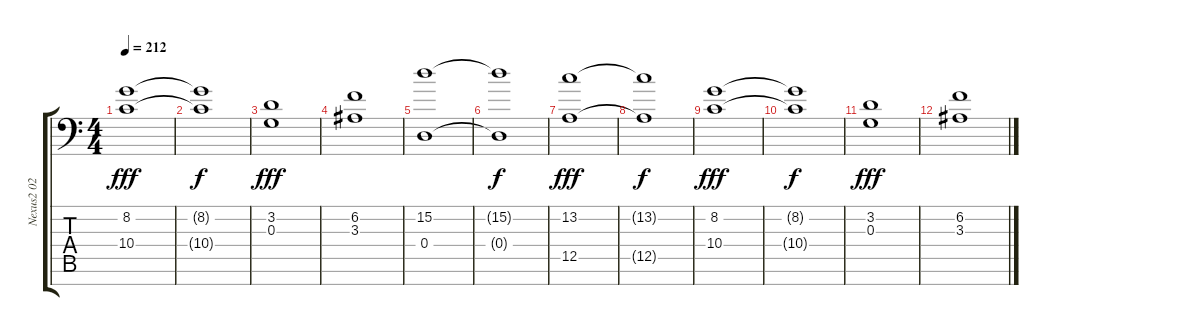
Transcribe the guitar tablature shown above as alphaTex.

\track ("Nexus2 02" "Nexus2 02") {instrument lead2sawtooth}
\staff {score tabs}
\tuning (C8 B3 G3 D3 A2 E2 A-1) {hide}
\ts (4 4)
\tempo 212
\clef f4
\ks c
(8.2 10.4).1{dy fff} |
(8.2{t} 10.4{t}).1{dy f} |
(3.2 0.3).1{dy fff} |
(6.2 3.3).1 |
(15.2 0.4).1 |
(15.2{t} 0.4{t}).1{dy f} |
(13.2 12.5).1{dy fff} |
(13.2{t} 12.5{t}).1{dy f} |
(8.2 10.4).1{dy fff} |
(8.2{t} 10.4{t}).1{dy f} |
(3.2 0.3).1{dy fff} |
(6.2 3.3).1
